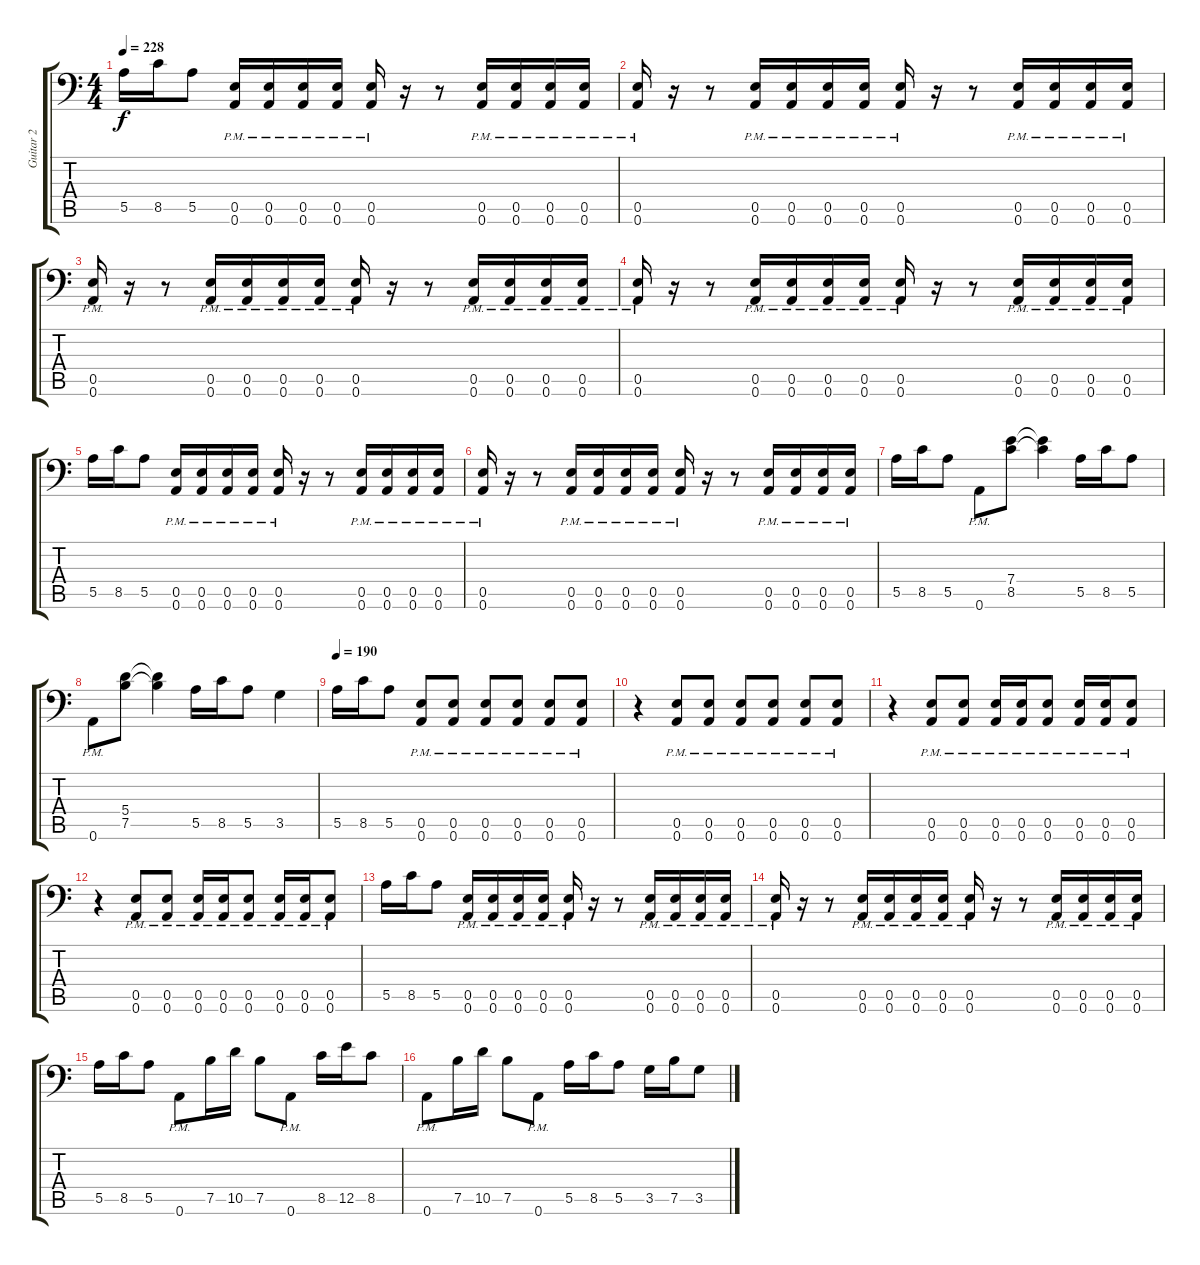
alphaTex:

\track ("Guitar 2" "Guitar 2") {instrument distortionguitar}
\staff {score tabs}
\tuning (B3 Gb3 D3 A2 E2 A1) {hide}
\ts (4 4)
\tempo 228
\clef f4
\ks c
5.5.16{dy f} 8.5.16 5.5.8 (0.5{pm} 0.6{pm}).16 (0.5{pm} 0.6{pm}).16 (0.5{pm} 0.6{pm}).16 (0.5{pm} 0.6{pm}).16 (0.5{pm} 0.6{pm}).16 r.16 r.8 (0.5{pm} 0.6{pm}).16 (0.5{pm} 0.6{pm}).16 (0.5{pm} 0.6{pm}).16 (0.5{pm} 0.6{pm}).16 |
(0.5{pm} 0.6{pm}).16 r.16 r.8 (0.5{pm} 0.6{pm}).16 (0.5{pm} 0.6{pm}).16 (0.5{pm} 0.6{pm}).16 (0.5{pm} 0.6{pm}).16 (0.5{pm} 0.6{pm}).16 r.16 r.8 (0.5{pm} 0.6{pm}).16 (0.5{pm} 0.6{pm}).16 (0.5{pm} 0.6{pm}).16 (0.5{pm} 0.6{pm}).16 |
(0.5{pm} 0.6{pm}).16 r.16 r.8 (0.5{pm} 0.6{pm}).16 (0.5{pm} 0.6{pm}).16 (0.5{pm} 0.6{pm}).16 (0.5{pm} 0.6{pm}).16 (0.5{pm} 0.6{pm}).16 r.16 r.8 (0.5{pm} 0.6{pm}).16 (0.5{pm} 0.6{pm}).16 (0.5{pm} 0.6{pm}).16 (0.5{pm} 0.6{pm}).16 |
(0.5{pm} 0.6{pm}).16 r.16 r.8 (0.5{pm} 0.6{pm}).16 (0.5{pm} 0.6{pm}).16 (0.5{pm} 0.6{pm}).16 (0.5{pm} 0.6{pm}).16 (0.5{pm} 0.6{pm}).16 r.16 r.8 (0.5{pm} 0.6{pm}).16 (0.5{pm} 0.6{pm}).16 (0.5{pm} 0.6{pm}).16 (0.5{pm} 0.6{pm}).16 |
5.5.16 8.5.16 5.5.8 (0.5{pm} 0.6{pm}).16 (0.5{pm} 0.6{pm}).16 (0.5{pm} 0.6{pm}).16 (0.5{pm} 0.6{pm}).16 (0.5{pm} 0.6{pm}).16 r.16 r.8 (0.5{pm} 0.6{pm}).16 (0.5{pm} 0.6{pm}).16 (0.5{pm} 0.6{pm}).16 (0.5{pm} 0.6{pm}).16 |
(0.5{pm} 0.6{pm}).16 r.16 r.8 (0.5{pm} 0.6{pm}).16 (0.5{pm} 0.6{pm}).16 (0.5{pm} 0.6{pm}).16 (0.5{pm} 0.6{pm}).16 (0.5{pm} 0.6{pm}).16 r.16 r.8 (0.5{pm} 0.6{pm}).16 (0.5{pm} 0.6{pm}).16 (0.5{pm} 0.6{pm}).16 (0.5{pm} 0.6{pm}).16 |
5.5.16 8.5.16 5.5.8 0.6{pm}.8 (7.4 8.5).8 (7.4{t} 8.5{t}).4 5.5.16 8.5.16 5.5.8 |
0.6{pm}.8 (5.4 7.5).8 (5.4{t} 7.5{t}).4 5.5.16 8.5.16 5.5.8 3.5.4 |
\tempo 190
5.5.16 8.5.16 5.5.8 (0.5{pm} 0.6{pm}).8 (0.5{pm} 0.6{pm}).8 (0.5{pm} 0.6{pm}).8 (0.5{pm} 0.6{pm}).8 (0.5{pm} 0.6{pm}).8 (0.5{pm} 0.6{pm}).8 |
r.4 (0.5{pm} 0.6{pm}).8 (0.5{pm} 0.6{pm}).8 (0.5{pm} 0.6{pm}).8 (0.5{pm} 0.6{pm}).8 (0.5{pm} 0.6{pm}).8 (0.5{pm} 0.6{pm}).8 |
r.4 (0.5{pm} 0.6{pm}).8 (0.5{pm} 0.6{pm}).8 (0.5{pm} 0.6{pm}).16 (0.5{pm} 0.6{pm}).16 (0.5{pm} 0.6{pm}).8 (0.5{pm} 0.6{pm}).16 (0.5{pm} 0.6{pm}).16 (0.5{pm} 0.6{pm}).8 |
r.4 (0.5{pm} 0.6{pm}).8 (0.5{pm} 0.6{pm}).8 (0.5{pm} 0.6{pm}).16 (0.5{pm} 0.6{pm}).16 (0.5{pm} 0.6{pm}).8 (0.5{pm} 0.6{pm}).16 (0.5{pm} 0.6{pm}).16 (0.5{pm} 0.6{pm}).8 |
5.5.16 8.5.16 5.5.8 (0.5{pm} 0.6{pm}).16 (0.5{pm} 0.6{pm}).16 (0.5{pm} 0.6{pm}).16 (0.5{pm} 0.6{pm}).16 (0.5{pm} 0.6{pm}).16 r.16 r.8 (0.5{pm} 0.6{pm}).16 (0.5{pm} 0.6{pm}).16 (0.5{pm} 0.6{pm}).16 (0.5{pm} 0.6{pm}).16 |
(0.5{pm} 0.6{pm}).16 r.16 r.8 (0.5{pm} 0.6{pm}).16 (0.5{pm} 0.6{pm}).16 (0.5{pm} 0.6{pm}).16 (0.5{pm} 0.6{pm}).16 (0.5{pm} 0.6{pm}).16 r.16 r.8 (0.5{pm} 0.6{pm}).16 (0.5{pm} 0.6{pm}).16 (0.5{pm} 0.6{pm}).16 (0.5{pm} 0.6{pm}).16 |
5.5.16 8.5.16 5.5.8 0.6{pm}.8 7.5.16 10.5.16 7.5.8 0.6{pm}.8 8.5.16 12.5.16 8.5.8 |
0.6{pm}.8 7.5.16 10.5.16 7.5.8 0.6{pm}.8 5.5.16 8.5.16 5.5.8 3.5.16 7.5.16 3.5.8
